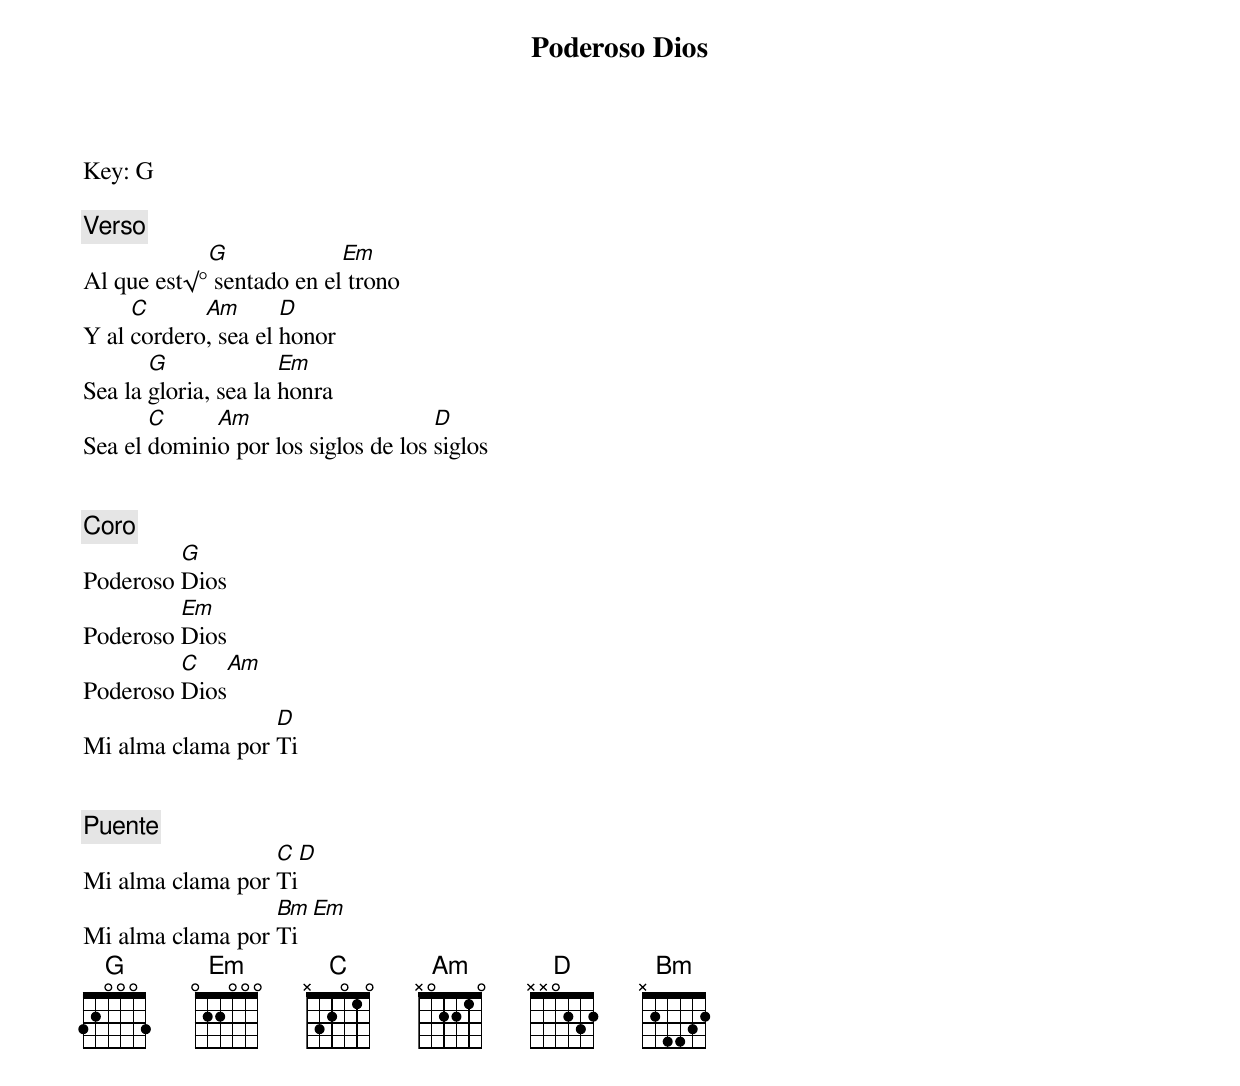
Poderoso Dios
Key: G

[Verso]
            G             Em
Al que est√° sentado en el trono
     C      Am       D
Y al cordero, sea el honor
       G              Em
Sea la gloria, sea la honra
       C     Am                      D
Sea el dominio por los siglos de los siglos


[Coro]
         G
Poderoso Dios
         Em
Poderoso Dios
         C    Am
Poderoso Dios
                  D
Mi alma clama por Ti


[Puente]
                  C   D
Mi alma clama por Ti
                  Bm  Em
Mi alma clama por Ti
